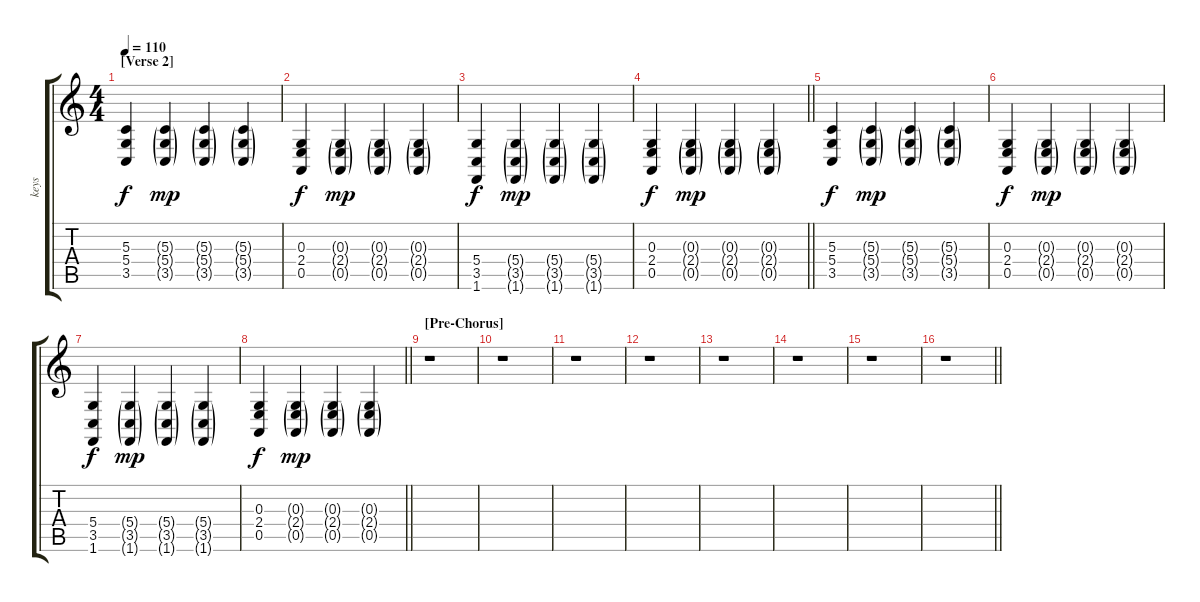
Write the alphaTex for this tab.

\track ("keys" "keys") {instrument brightacousticpiano}
\staff {score tabs}
\tuning (E4 B3 G3 D3 A2 E2) {hide}
\ts (4 4)
\section ("" "[Verse 2]")
\tempo 110
\clef g2
\ks c
(5.3 5.4 3.5).4{dy f} (5.3{g} 5.4{g} 3.5{g}).4{dy mp} (5.3{g} 5.4{g} 3.5{g}).4 (5.3{g} 5.4{g} 3.5{g}).4 |
(0.3 2.4 0.5).4{dy f} (0.3{g} 2.4{g} 0.5{g}).4{dy mp} (0.3{g} 2.4{g} 0.5{g}).4 (0.3{g} 2.4{g} 0.5{g}).4 |
(5.4 3.5 1.6).4{dy f} (5.4{g} 3.5{g} 1.6{g}).4{dy mp} (5.4{g} 3.5{g} 1.6{g}).4 (5.4{g} 3.5{g} 1.6{g}).4 |
\barLineRight lightlight
(0.3 2.4 0.5).4{dy f} (0.3{g} 2.4{g} 0.5{g}).4{dy mp} (0.3{g} 2.4{g} 0.5{g}).4 (0.3{g} 2.4{g} 0.5{g}).4 |
(5.3 5.4 3.5).4{dy f} (5.3{g} 5.4{g} 3.5{g}).4{dy mp} (5.3{g} 5.4{g} 3.5{g}).4 (5.3{g} 5.4{g} 3.5{g}).4 |
(0.3 2.4 0.5).4{dy f} (0.3{g} 2.4{g} 0.5{g}).4{dy mp} (0.3{g} 2.4{g} 0.5{g}).4 (0.3{g} 2.4{g} 0.5{g}).4 |
(5.4 3.5 1.6).4{dy f} (5.4{g} 3.5{g} 1.6{g}).4{dy mp} (5.4{g} 3.5{g} 1.6{g}).4 (5.4{g} 3.5{g} 1.6{g}).4 |
\barLineRight lightlight
(0.3 2.4 0.5).4{dy f} (0.3{g} 2.4{g} 0.5{g}).4{dy mp} (0.3{g} 2.4{g} 0.5{g}).4 (0.3{g} 2.4{g} 0.5{g}).4 |
\section ("" "[Pre-Chorus]")
r.1 |
r.1 |
r.1 |
r.1 |
r.1 |
r.1 |
r.1 |
\barLineRight lightlight
r.1
